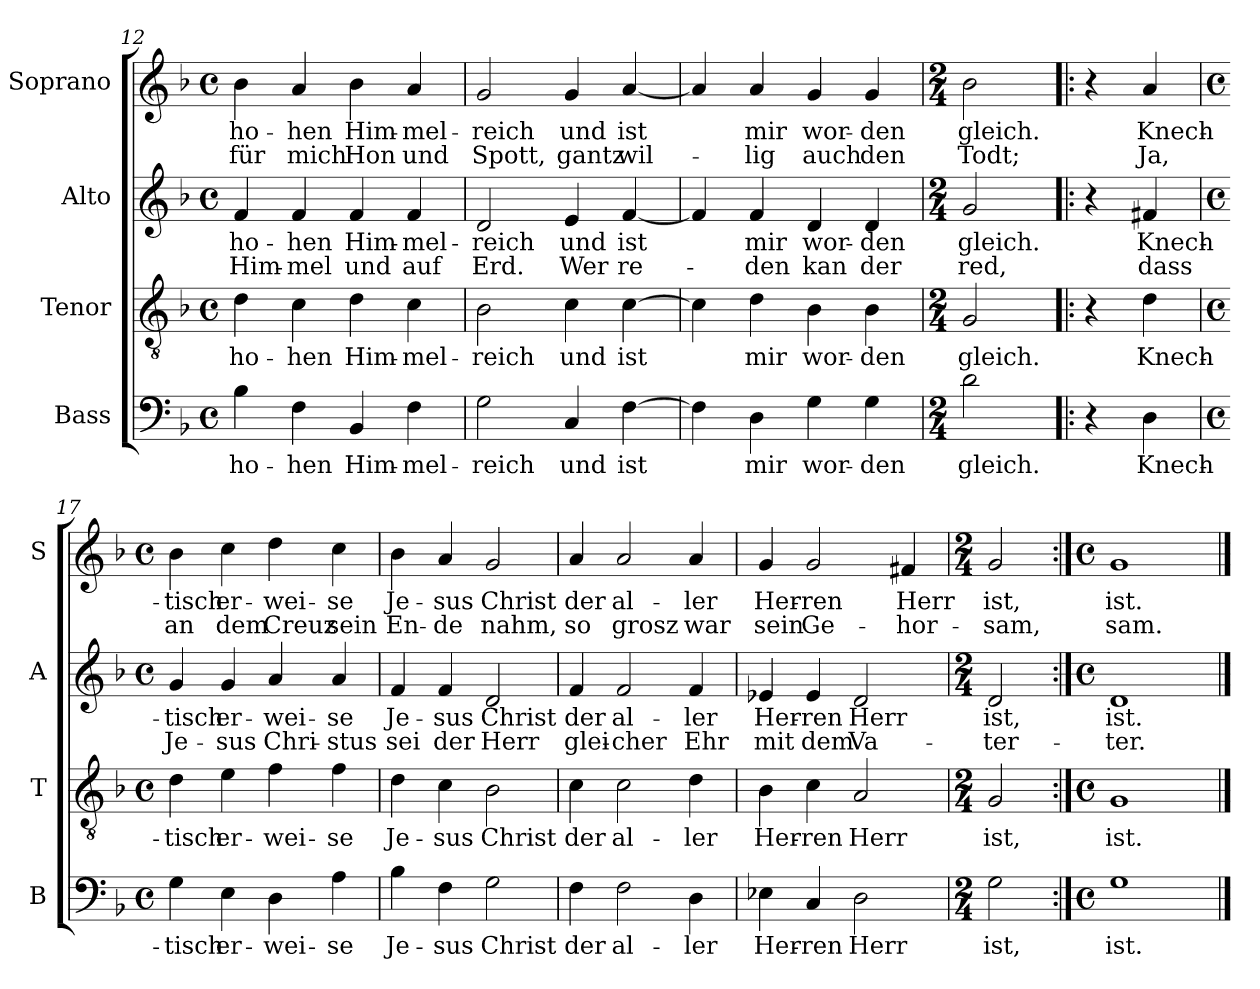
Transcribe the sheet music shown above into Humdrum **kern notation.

**kern	**text	**kern	**text	**kern	**text	**text	**kern	**text	**text
*part4	*part4	*part3	*part3	*part2	*part2	*part2	*part1	*part1	*part1
*staff4	*staff4	*staff3	*staff3	*staff2	*staff2	*staff2	*staff1	*staff1	*staff1
*I"Bass	*	*I"Tenor	*	*I"Alto	*	*	*I"Soprano	*	*
*I'B	*	*I'T	*	*I'A	*	*	*I'S	*	*
*clefF4	*	*clefGv2	*	*clefG2	*	*	*clefG2	*	*
*k[b-]	*	*k[b-]	*	*k[b-]	*	*	*k[b-]	*	*
*F:	*	*F:	*	*F:	*	*	*F:	*	*
*M4/4	*	*M4/4	*	*M4/4	*	*	*M4/4	*	*
*met(c)	*	*met(c)	*	*met(c)	*	*	*met(c)	*	*
=12	=12	=12	=12	=12	=12	=12	=12	=12	=12
!	!LO:LY:b	!	!LO:LY:b	!	!LO:LY:b	!LO:LY:b	!	!LO:LY:b	!LO:LY:b
4B-\	ho-	4d\	ho-	4f/	ho-	Him-	4b-\	ho-	für
!	!LO:LY:b	!	!LO:LY:b	!	!LO:LY:b	!LO:LY:b	!	!LO:LY:b	!LO:LY:b
4F\	-hen	4c\	-hen	4f/	-hen	-mel	4a/	-hen	mich
!	!LO:LY:b	!	!LO:LY:b	!	!LO:LY:b	!LO:LY:b	!	!LO:LY:b	!LO:LY:b
4BB-/	Him-	4d\	Him-	4f/	Him-	und	4b-\	Him-	Hon
!	!LO:LY:b	!	!LO:LY:b	!	!LO:LY:b	!LO:LY:b	!	!LO:LY:b	!LO:LY:b
4F\	-mel-	4c\	-mel-	4f/	-mel-	auf	4a/	-mel-	und
!!LO:LB:g=z
=13	=13	=13	=13	=13	=13	=13	=13	=13	=13
!	!LO:LY:b	!	!LO:LY:b	!	!LO:LY:b	!LO:LY:b	!	!LO:LY:b	!LO:LY:b
2G\	-reich	2B-\	-reich	2d/	-reich	Erd.	2g/	-reich	Spott,
!	!LO:LY:b	!	!LO:LY:b	!	!LO:LY:b	!LO:LY:b	!	!LO:LY:b	!LO:LY:b
4C/	und	4c\	und	4e/	und	Wer	4g/	und	gantz
!	!LO:LY:b	!	!LO:LY:b	!	!LO:LY:b	!LO:LY:b	!	!LO:LY:b	!LO:LY:b
[4F\	ist	[4c\	ist	[4f/	ist	re-	[4a/	ist	wil-
=14	=14	=14	=14	=14	=14	=14	=14	=14	=14
4F\]	.	4c\]	.	4f/]	.	.	4a/]	.	.
!	!LO:LY:b	!	!LO:LY:b	!	!LO:LY:b	!LO:LY:b	!	!LO:LY:b	!LO:LY:b
4D\	mir	4d\	mir	4f/	mir	-den	4a/	mir	-lig
!	!LO:LY:b	!	!LO:LY:b	!	!LO:LY:b	!LO:LY:b	!	!LO:LY:b	!LO:LY:b
4G\	wor-	4B-\	wor-	4d/	wor-	kan	4g/	wor-	auch
!	!LO:LY:b	!	!LO:LY:b	!	!LO:LY:b	!LO:LY:b	!	!LO:LY:b	!LO:LY:b
4G\	-den	4B-\	-den	4d/	-den	der	4g/	-den	den
=15	=15	=15	=15	=15	=15	=15	=15	=15	=15
*M2/4	*	*M2/4	*	*M2/4	*	*	*M2/4	*	*
!	!LO:LY:b	!	!LO:LY:b	!	!LO:LY:b	!LO:LY:b	!	!LO:LY:b	!LO:LY:b
2d\	gleich.	2G/	gleich.	2g/	gleich.	red,	2b-\	gleich.	Todt;
=16!|:	=16!|:	=16!|:	=16!|:	=16!|:	=16!|:	=16!|:	=16!|:	=16!|:	=16!|:
4r	.	4r	.	4r	.	.	4r	.	.
!	!LO:LY:b	!	!LO:LY:b	!	!LO:LY:b	!LO:LY:b	!	!LO:LY:b	!LO:LY:b
4D\	Knech-	4d\	Knech-	4f#X/	Knech-	dass	4a/	Knech-	Ja,
=17	=17	=17	=17	=17	=17	=17	=17	=17	=17
*M4/4	*	*M4/4	*	*M4/4	*	*	*M4/4	*	*
*met(c)	*	*met(c)	*	*met(c)	*	*	*met(c)	*	*
!	!LO:LY:b	!	!LO:LY:b	!	!LO:LY:b	!LO:LY:b	!	!LO:LY:b	!LO:LY:b
4G\	-tisch	4d\	-tisch	4g/	-tisch	Je-	4b-\	-tisch	an
!	!LO:LY:b	!	!LO:LY:b	!	!LO:LY:b	!LO:LY:b	!	!LO:LY:b	!LO:LY:b
4E\	er-	4e\	er-	4g/	er-	-sus	4cc\	er-	dem
!	!LO:LY:b	!	!LO:LY:b	!	!LO:LY:b	!LO:LY:b	!	!LO:LY:b	!LO:LY:b
4D\	-wei-	4f\	-wei-	4a/	-wei-	Chri-	4dd\	-wei-	Creuz
!	!LO:LY:b	!	!LO:LY:b	!	!LO:LY:b	!LO:LY:b	!	!LO:LY:b	!LO:LY:b
4A\	-se	4f\	-se	4a/	-se	-stus	4cc\	-se	sein
!!LO:LB:g=z
=18	=18	=18	=18	=18	=18	=18	=18	=18	=18
!	!LO:LY:b	!	!LO:LY:b	!	!LO:LY:b	!LO:LY:b	!	!LO:LY:b	!LO:LY:b
4B-\	Je-	4d\	Je-	4f/	Je-	sei	4b-\	Je-	En-
!	!LO:LY:b	!	!LO:LY:b	!	!LO:LY:b	!LO:LY:b	!	!LO:LY:b	!LO:LY:b
4F\	-sus	4c\	-sus	4f/	-sus	der	4a/	-sus	-de
!	!LO:LY:b	!	!LO:LY:b	!	!LO:LY:b	!LO:LY:b	!	!LO:LY:b	!LO:LY:b
2G\	Christ	2B-\	Christ	2d/	Christ	Herr	2g/	Christ	nahm,
=19	=19	=19	=19	=19	=19	=19	=19	=19	=19
!	!LO:LY:b	!	!LO:LY:b	!	!LO:LY:b	!LO:LY:b	!	!LO:LY:b	!LO:LY:b
4F\	der	4c\	der	4f/	der	glei-	4a/	der	so
!	!LO:LY:b	!	!LO:LY:b	!	!LO:LY:b	!LO:LY:b	!	!LO:LY:b	!LO:LY:b
2F\	al-	2c\	al-	2f/	al-	-cher	2a/	al-	grosz
!	!LO:LY:b	!	!LO:LY:b	!	!LO:LY:b	!LO:LY:b	!	!LO:LY:b	!LO:LY:b
4D\	-ler	4d\	-ler	4f/	-ler	Ehr	4a/	-ler	war
=20	=20	=20	=20	=20	=20	=20	=20	=20	=20
!	!LO:LY:b	!	!LO:LY:b	!	!LO:LY:b	!LO:LY:b	!	!LO:LY:b	!LO:LY:b
4E-X\	Her-	4B-\	Her-	4e-X/	Her-	mit	4g/	Her-	sein
!	!LO:LY:b	!	!LO:LY:b	!	!LO:LY:b	!LO:LY:b	!	!LO:LY:b	!LO:LY:b
4C/	-ren	4c\	-ren	4e-/	-ren	dem	2g/	-ren	Ge-
!	!LO:LY:b	!	!LO:LY:b	!	!LO:LY:b	!LO:LY:b	!	!	!
2D\	Herr	2A/	Herr	2d/	Herr	Va-	.	.	.
!	!	!	!	!	!	!	!	!LO:LY:b	!LO:LY:b
.	.	.	.	.	.	.	4f#X/	Herr	-hor-
=21	=21	=21	=21	=21	=21	=21	=21	=21	=21
*M2/4	*	*M2/4	*	*M2/4	*	*	*M2/4	*	*
!	!LO:LY:b	!	!LO:LY:b	!	!LO:LY:b	!LO:LY:b	!	!LO:LY:b	!LO:LY:b
2G\	ist,	2G/	ist,	2d/	ist,	-ter-	2g/	ist,	-sam,
=22:|!	=22:|!	=22:|!	=22:|!	=22:|!	=22:|!	=22:|!	=22:|!	=22:|!	=22:|!
*M4/4	*	*M4/4	*	*M4/4	*	*	*M4/4	*	*
*met(c)	*	*met(c)	*	*met(c)	*	*	*met(c)	*	*
!	!LO:LY:b	!	!LO:LY:b	!	!LO:LY:b	!LO:LY:b	!	!LO:LY:b	!LO:LY:b
1G	ist.	1G	ist.	1d	ist.	-ter.	1g	ist.	sam.
==	==	==	==	==	==	==	==	==	==
*-	*-	*-	*-	*-	*-	*-	*-	*-	*-
